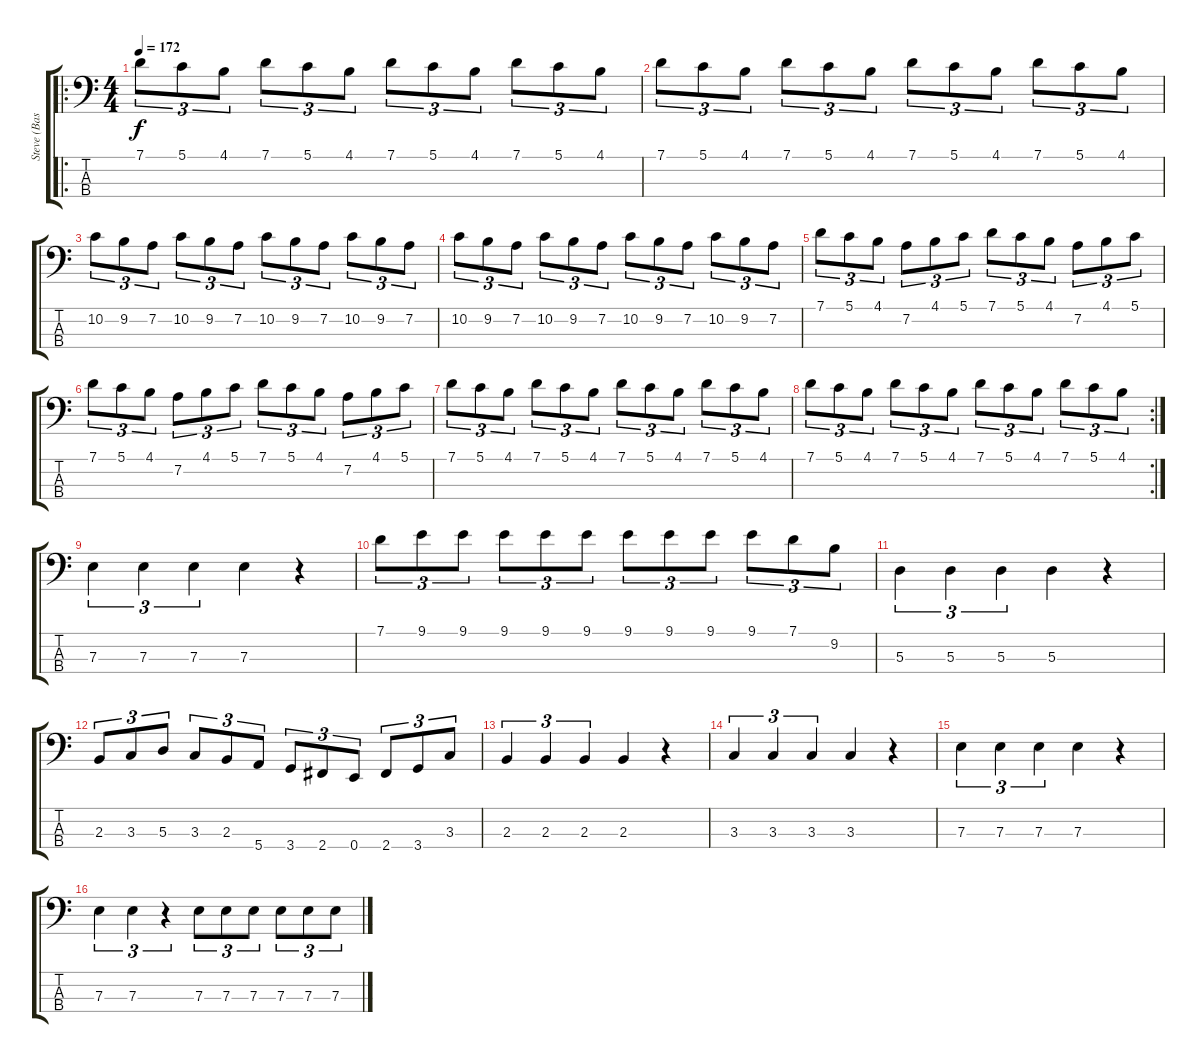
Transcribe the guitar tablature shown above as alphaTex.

\track ("Steve (Bass)" "Steve (Bas") {instrument electricbasspick}
\staff {score tabs}
\tuning (G2 D2 A1 E1) {hide}
\ro
\ts (4 4)
\tempo 172
\clef f4
\ks c
7.1.8{tu (3 2) dy f instrument electricbasspick} 5.1.8{tu (3 2)} 4.1.8{tu (3 2)} 7.1.8{tu (3 2)} 5.1.8{tu (3 2)} 4.1.8{tu (3 2)} 7.1.8{tu (3 2)} 5.1.8{tu (3 2)} 4.1.8{tu (3 2)} 7.1.8{tu (3 2)} 5.1.8{tu (3 2)} 4.1.8{tu (3 2)} |
7.1.8{tu (3 2)} 5.1.8{tu (3 2)} 4.1.8{tu (3 2)} 7.1.8{tu (3 2)} 5.1.8{tu (3 2)} 4.1.8{tu (3 2)} 7.1.8{tu (3 2)} 5.1.8{tu (3 2)} 4.1.8{tu (3 2)} 7.1.8{tu (3 2)} 5.1.8{tu (3 2)} 4.1.8{tu (3 2)} |
10.2.8{tu (3 2)} 9.2.8{tu (3 2)} 7.2.8{tu (3 2)} 10.2.8{tu (3 2)} 9.2.8{tu (3 2)} 7.2.8{tu (3 2)} 10.2.8{tu (3 2)} 9.2.8{tu (3 2)} 7.2.8{tu (3 2)} 10.2.8{tu (3 2)} 9.2.8{tu (3 2)} 7.2.8{tu (3 2)} |
10.2.8{tu (3 2)} 9.2.8{tu (3 2)} 7.2.8{tu (3 2)} 10.2.8{tu (3 2)} 9.2.8{tu (3 2)} 7.2.8{tu (3 2)} 10.2.8{tu (3 2)} 9.2.8{tu (3 2)} 7.2.8{tu (3 2)} 10.2.8{tu (3 2)} 9.2.8{tu (3 2)} 7.2.8{tu (3 2)} |
7.1.8{tu (3 2)} 5.1.8{tu (3 2)} 4.1.8{tu (3 2)} 7.2.8{tu (3 2)} 4.1.8{tu (3 2)} 5.1.8{tu (3 2)} 7.1.8{tu (3 2)} 5.1.8{tu (3 2)} 4.1.8{tu (3 2)} 7.2.8{tu (3 2)} 4.1.8{tu (3 2)} 5.1.8{tu (3 2)} |
7.1.8{tu (3 2)} 5.1.8{tu (3 2)} 4.1.8{tu (3 2)} 7.2.8{tu (3 2)} 4.1.8{tu (3 2)} 5.1.8{tu (3 2)} 7.1.8{tu (3 2)} 5.1.8{tu (3 2)} 4.1.8{tu (3 2)} 7.2.8{tu (3 2)} 4.1.8{tu (3 2)} 5.1.8{tu (3 2)} |
7.1.8{tu (3 2)} 5.1.8{tu (3 2)} 4.1.8{tu (3 2)} 7.1.8{tu (3 2)} 5.1.8{tu (3 2)} 4.1.8{tu (3 2)} 7.1.8{tu (3 2)} 5.1.8{tu (3 2)} 4.1.8{tu (3 2)} 7.1.8{tu (3 2)} 5.1.8{tu (3 2)} 4.1.8{tu (3 2)} |
\rc 2
7.1.8{tu (3 2)} 5.1.8{tu (3 2)} 4.1.8{tu (3 2)} 7.1.8{tu (3 2)} 5.1.8{tu (3 2)} 4.1.8{tu (3 2)} 7.1.8{tu (3 2)} 5.1.8{tu (3 2)} 4.1.8{tu (3 2)} 7.1.8{tu (3 2)} 5.1.8{tu (3 2)} 4.1.8{tu (3 2)} |
7.3.4{tu (3 2)} 7.3.4{tu (3 2)} 7.3.4{tu (3 2)} 7.3.4 r.4 |
7.1.8{tu (3 2)} 9.1.8{tu (3 2)} 9.1.8{tu (3 2)} 9.1.8{tu (3 2)} 9.1.8{tu (3 2)} 9.1.8{tu (3 2)} 9.1.8{tu (3 2)} 9.1.8{tu (3 2)} 9.1.8{tu (3 2)} 9.1.8{tu (3 2)} 7.1.8{tu (3 2)} 9.2.8{tu (3 2)} |
5.3.4{tu (3 2)} 5.3.4{tu (3 2)} 5.3.4{tu (3 2)} 5.3.4 r.4 |
2.3.8{tu (3 2)} 3.3.8{tu (3 2)} 5.3.8{tu (3 2)} 3.3.8{tu (3 2)} 2.3.8{tu (3 2)} 5.4.8{tu (3 2)} 3.4.8{tu (3 2)} 2.4.8{tu (3 2)} 0.4.8{tu (3 2)} 2.4.8{tu (3 2)} 3.4.8{tu (3 2)} 3.3.8{tu (3 2)} |
2.3.4{tu (3 2)} 2.3.4{tu (3 2)} 2.3.4{tu (3 2)} 2.3.4 r.4 |
3.3.4{tu (3 2)} 3.3.4{tu (3 2)} 3.3.4{tu (3 2)} 3.3.4 r.4 |
7.3.4{tu (3 2)} 7.3.4{tu (3 2)} 7.3.4{tu (3 2)} 7.3.4 r.4 |
7.3.4{tu (3 2)} 7.3.4{tu (3 2)} r.4{tu (3 2)} 7.3.8{tu (3 2)} 7.3.8{tu (3 2)} 7.3.8{tu (3 2)} 7.3.8{tu (3 2)} 7.3.8{tu (3 2)} 7.3.8{tu (3 2)}
